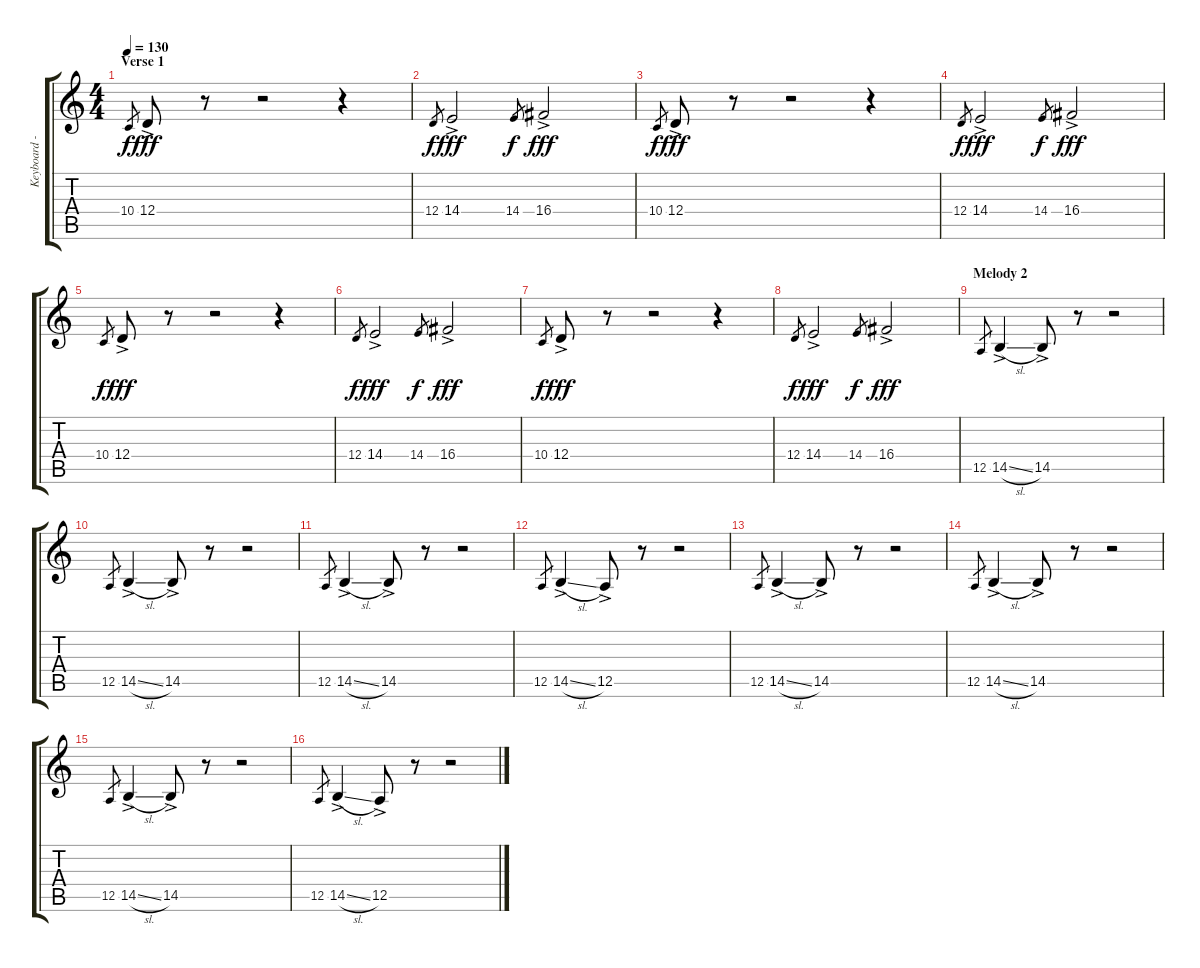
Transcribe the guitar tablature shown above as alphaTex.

\track ("Keyboard - Background" "Keyboard -") {instrument voiceoohs}
\staff {score tabs}
\tuning (E4 B3 G3 D3 A2 E2) {hide}
\ts (4 4)
\section ("" "Verse 1")
\tempo 130
\clef g2
\ks c
10.4.8{gr dy f} 12.4{ac}.8{dy fff} r.8 r.2 r.4 |
12.4.8{gr dy f} 14.4{ac}.2{dy fff} 14.4.8{gr dy f} 16.4{ac}.2{dy fff} |
10.4.8{gr dy f} 12.4{ac}.8{dy fff} r.8 r.2 r.4 |
12.4.8{gr dy f} 14.4{ac}.2{dy fff} 14.4.8{gr dy f} 16.4{ac}.2{dy fff} |
10.4.8{gr dy f} 12.4{ac}.8{dy fff} r.8 r.2 r.4 |
12.4.8{gr dy f} 14.4{ac}.2{dy fff} 14.4.8{gr dy f} 16.4{ac}.2{dy fff} |
10.4.8{gr dy f} 12.4{ac}.8{dy fff} r.8 r.2 r.4 |
12.4.8{gr dy f} 14.4{ac}.2{dy fff} 14.4.8{gr dy f} 16.4{ac}.2{dy fff} |
\section ("" "Melody 2")
12.5.8{gr} 14.5{sl ac}.4 14.5{ac}.8 r.8 r.2 |
12.5.8{gr} 14.5{sl ac}.4 14.5{ac}.8 r.8 r.2 |
12.5.8{gr} 14.5{sl ac}.4 14.5{ac}.8 r.8 r.2 |
12.5.8{gr} 14.5{sl ac}.4 12.5{ac}.8 r.8 r.2 |
12.5.8{gr} 14.5{sl ac}.4 14.5{ac}.8 r.8 r.2 |
12.5.8{gr} 14.5{sl ac}.4 14.5{ac}.8 r.8 r.2 |
12.5.8{gr} 14.5{sl ac}.4 14.5{ac}.8 r.8 r.2 |
12.5.8{gr} 14.5{sl ac}.4 12.5{ac}.8 r.8 r.2
